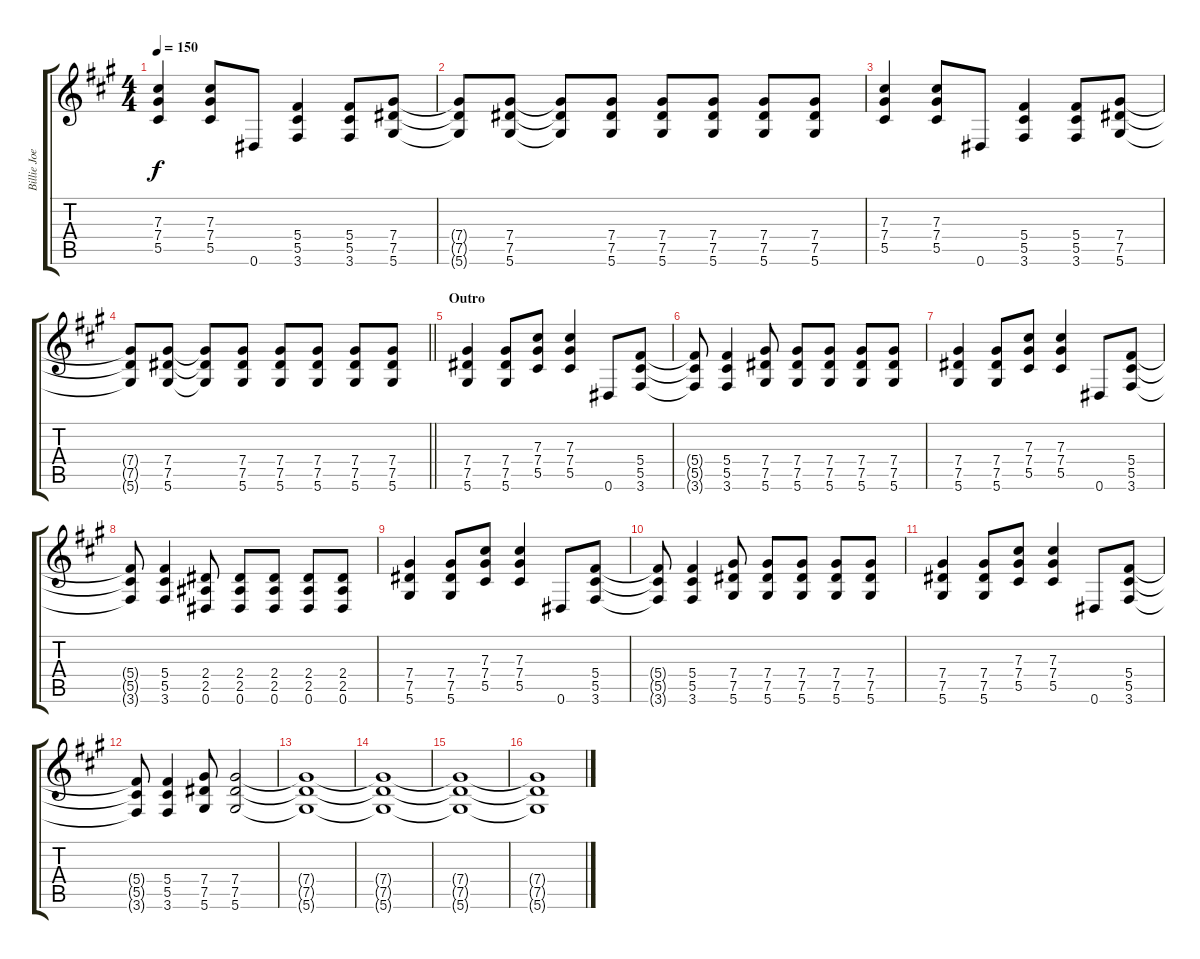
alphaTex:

\track ("Billie Joe Armstrong (Guitar)" "Billie Joe") {instrument overdrivenguitar}
\staff {score tabs}
\tuning (Eb4 Bb3 Gb3 Db3 Ab2 Eb2) {hide}
\ts (4 4)
\tempo 150
\clef g2
\ks a
(7.3 7.4 5.5).4{dy f} (7.3 7.4 5.5).8 0.6.8 (5.4 5.5 3.6).4 (5.4 5.5 3.6).8 (7.4 7.5 5.6).8 |
(7.4{t} 7.5{t} 5.6{t}).8 (7.4 7.5 5.6).8 (7.4{t} 7.5{t} 5.6{t}).8 (7.4 7.5 5.6).8 (7.4 7.5 5.6).8 (7.4 7.5 5.6).8 (7.4 7.5 5.6).8 (7.4 7.5 5.6).8 |
(7.3 7.4 5.5).4 (7.3 7.4 5.5).8 0.6.8 (5.4 5.5 3.6).4 (5.4 5.5 3.6).8 (7.4 7.5 5.6).8 |
\barLineRight lightlight
(7.4{t} 7.5{t} 5.6{t}).8 (7.4 7.5 5.6).8 (7.4{t} 7.5{t} 5.6{t}).8 (7.4 7.5 5.6).8 (7.4 7.5 5.6).8 (7.4 7.5 5.6).8 (7.4 7.5 5.6).8 (7.4 7.5 5.6).8 |
\section ("" "Outro")
(7.4 7.5 5.6).4 (7.4 7.5 5.6).8 (7.3 7.4 5.5).8 (7.3 7.4 5.5).4 0.6.8 (5.4 5.5 3.6).8 |
(5.4{t} 5.5{t} 3.6{t}).8 (5.4 5.5 3.6).4 (7.4 7.5 5.6).8 (7.4 7.5 5.6).8 (7.4 7.5 5.6).8 (7.4 7.5 5.6).8 (7.4 7.5 5.6).8 |
(7.4 7.5 5.6).4 (7.4 7.5 5.6).8 (7.3 7.4 5.5).8 (7.3 7.4 5.5).4 0.6.8 (5.4 5.5 3.6).8 |
(5.4{t} 5.5{t} 3.6{t}).8 (5.4 5.5 3.6).4 (2.4 2.5 0.6).8 (2.4 2.5 0.6).8 (2.4 2.5 0.6).8 (2.4 2.5 0.6).8 (2.4 2.5 0.6).8 |
(7.4 7.5 5.6).4 (7.4 7.5 5.6).8 (7.3 7.4 5.5).8 (7.3 7.4 5.5).4 0.6.8 (5.4 5.5 3.6).8 |
(5.4{t} 5.5{t} 3.6{t}).8 (5.4 5.5 3.6).4 (7.4 7.5 5.6).8 (7.4 7.5 5.6).8 (7.4 7.5 5.6).8 (7.4 7.5 5.6).8 (7.4 7.5 5.6).8 |
(7.4 7.5 5.6).4 (7.4 7.5 5.6).8 (7.3 7.4 5.5).8 (7.3 7.4 5.5).4 0.6.8 (5.4 5.5 3.6).8 |
(5.4{t} 5.5{t} 3.6{t}).8 (5.4 5.5 3.6).4 (7.4 7.5 5.6).8 (7.4 7.5 5.6).2 |
(7.4{t} 7.5{t} 5.6{t}).1 |
(7.4{t} 7.5{t} 5.6{t}).1 |
(7.4{t} 7.5{t} 5.6{t}).1 |
(7.4{t} 7.5{t} 5.6{t}).1
